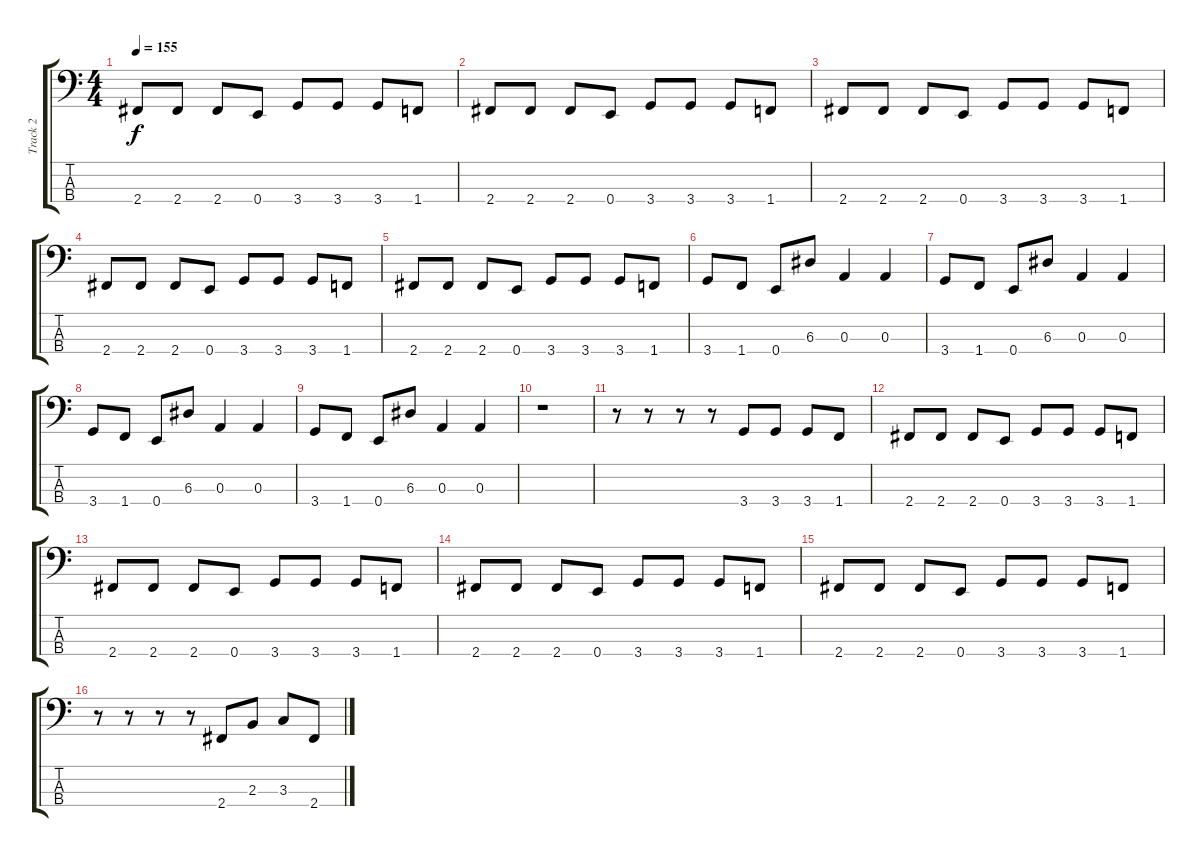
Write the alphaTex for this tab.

\track ("Track 2" "Track 2") {instrument electricbassfinger}
\staff {score tabs}
\tuning (G2 D2 A1 E1) {hide}
\ts (4 4)
\tempo 155
\clef f4
\ks c
2.4.8{dy f} 2.4.8 2.4.8 0.4.8 3.4.8 3.4.8 3.4.8 1.4.8 |
2.4.8 2.4.8 2.4.8 0.4.8 3.4.8 3.4.8 3.4.8 1.4.8 |
2.4.8 2.4.8 2.4.8 0.4.8 3.4.8 3.4.8 3.4.8 1.4.8 |
2.4.8 2.4.8 2.4.8 0.4.8 3.4.8 3.4.8 3.4.8 1.4.8 |
2.4.8 2.4.8 2.4.8 0.4.8 3.4.8 3.4.8 3.4.8 1.4.8 |
3.4.8 1.4.8 0.4.8 6.3.8 0.3.4 0.3.4 |
3.4.8 1.4.8 0.4.8 6.3.8 0.3.4 0.3.4 |
3.4.8 1.4.8 0.4.8 6.3.8 0.3.4 0.3.4 |
3.4.8 1.4.8 0.4.8 6.3.8 0.3.4 0.3.4 |
r.1 |
r.8 r.8 r.8 r.8 3.4.8 3.4.8 3.4.8 1.4.8 |
2.4.8 2.4.8 2.4.8 0.4.8 3.4.8 3.4.8 3.4.8 1.4.8 |
2.4.8 2.4.8 2.4.8 0.4.8 3.4.8 3.4.8 3.4.8 1.4.8 |
2.4.8 2.4.8 2.4.8 0.4.8 3.4.8 3.4.8 3.4.8 1.4.8 |
2.4.8 2.4.8 2.4.8 0.4.8 3.4.8 3.4.8 3.4.8 1.4.8 |
r.8 r.8 r.8 r.8 2.4.8 2.3.8 3.3.8 2.4.8
